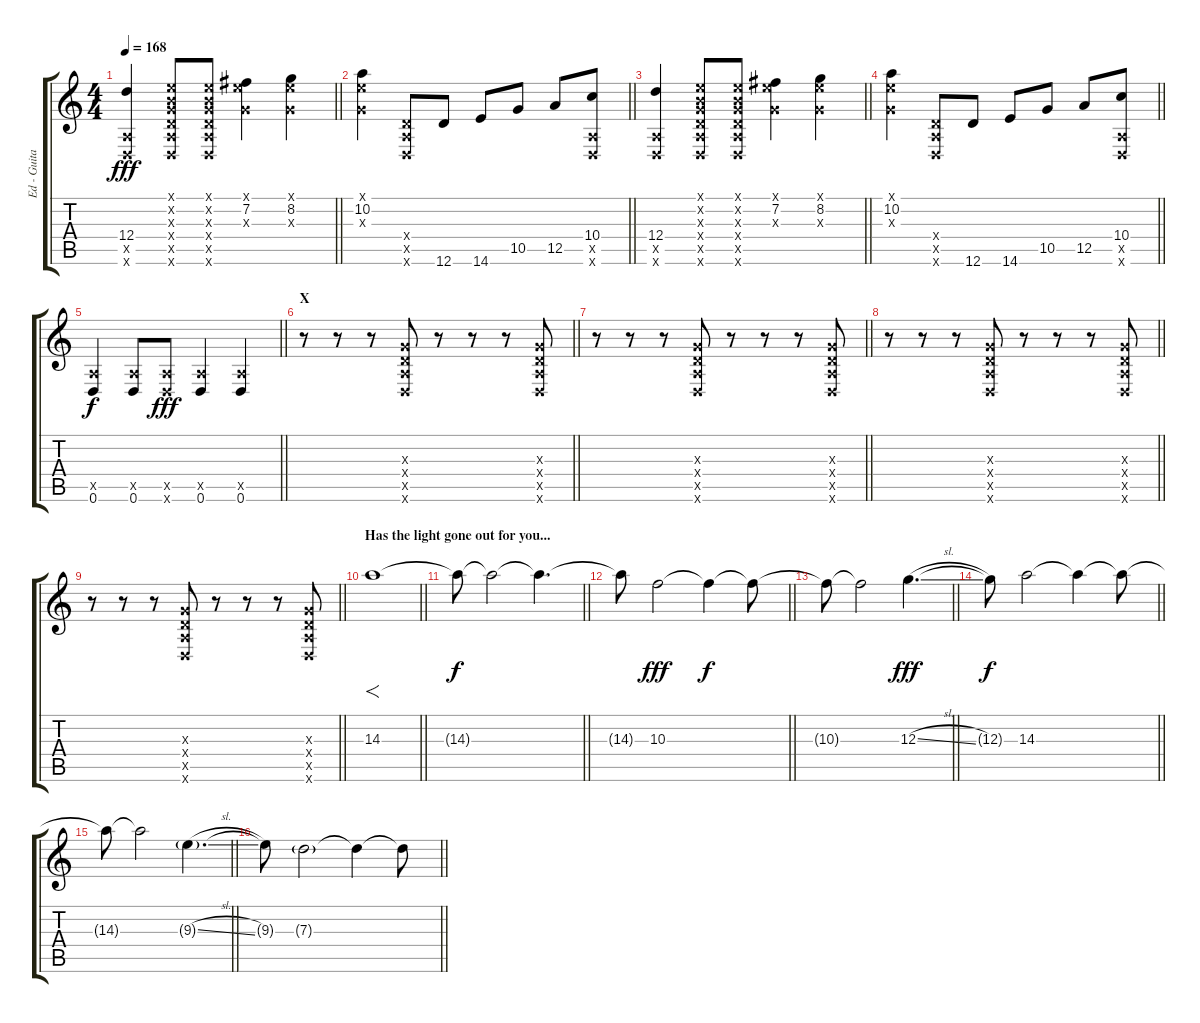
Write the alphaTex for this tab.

\track ("Ed - Guitar" "Ed - Guita") {instrument overdrivenguitar}
\staff {score tabs}
\tuning (E4 B3 G3 D3 A2 D2) {hide}
\ts (4 4)
\tempo 168
\clef g2
\barLineRight lightlight
\ks c
(12.4 0.5{x} 0.6{x}).4{dy fff} (0.1{x} 0.2{x} 0.3{x} 0.4{x} 0.5{x} 0.6{x}).8 (0.1{x} 0.2{x} 0.3{x} 0.4{x} 0.5{x} 0.6{x}).8 (0.1{x} 7.2 0.3{x}).4 (0.1{x} 8.2 0.3{x}).4 |
\barLineRight lightlight
(0.1{x} 10.2 0.3{x}).4 (0.4{x} 0.5{x} 0.6{x}).8 12.6.8 14.6.8 10.5.8 12.5.8 (10.4 0.5{x} 0.6{x}).8 |
\barLineRight lightlight
(12.4 0.5{x} 0.6{x}).4 (0.1{x} 0.2{x} 0.3{x} 0.4{x} 0.5{x} 0.6{x}).8 (0.1{x} 0.2{x} 0.3{x} 0.4{x} 0.5{x} 0.6{x}).8 (0.1{x} 7.2 0.3{x}).4 (0.1{x} 8.2 0.3{x}).4 |
\barLineRight lightlight
(0.1{x} 10.2 0.3{x}).4 (0.4{x} 0.5{x} 0.6{x}).8 12.6.8 14.6.8 10.5.8 12.5.8 (10.4 0.5{x} 0.6{x}).8 |
\barLineRight lightlight
(0.5{x} 0.6).4{dy f} (0.5{x} 0.6).8 (0.5{x} 0.6{x}).8{dy fff} (0.5{x} 0.6).4 (0.5{x} 0.6).4 |
\section ("" "X")
\barLineRight lightlight
r.8 r.8 r.8 (0.3{x} 0.4{x} 0.5{x} 0.6{x}).8 r.8 r.8 r.8 (0.3{x} 0.4{x} 0.5{x} 0.6{x}).8 |
\barLineRight lightlight
r.8 r.8 r.8 (0.3{x} 0.4{x} 0.5{x} 0.6{x}).8 r.8 r.8 r.8 (0.3{x} 0.4{x} 0.5{x} 0.6{x}).8 |
\barLineRight lightlight
r.8 r.8 r.8 (0.3{x} 0.4{x} 0.5{x} 0.6{x}).8 r.8 r.8 r.8 (0.3{x} 0.4{x} 0.5{x} 0.6{x}).8 |
\barLineRight lightlight
r.8 r.8 r.8 (0.3{x} 0.4{x} 0.5{x} 0.6{x}).8 r.8 r.8 r.8 (0.3{x} 0.4{x} 0.5{x} 0.6{x}).8 |
\section ("" "Has the light gone out for you...")
\barLineRight lightlight
14.3.1{f instrument overdrivenguitar} |
\barLineRight lightlight
14.3{t}.8{dy f} 14.3{t}.2 14.3{t}.4{d} |
\barLineRight lightlight
14.3{t}.8 10.3.2{dy fff} 10.3{t}.4{dy f} 10.3{t}.8 |
\barLineRight lightlight
10.3{t}.8 10.3{t}.2 12.3{sl}.4{d dy fff} |
\barLineRight lightlight
12.3{t}.8{dy f} 14.3.2 14.3{t}.4 14.3{t}.8 |
\barLineRight lightlight
14.3{t}.8 14.3{t}.2 9.3{sl g}.4{d} |
\barLineRight lightlight
9.3{t}.8 7.3{g}.2 7.3{t}.4 7.3{t}.8
